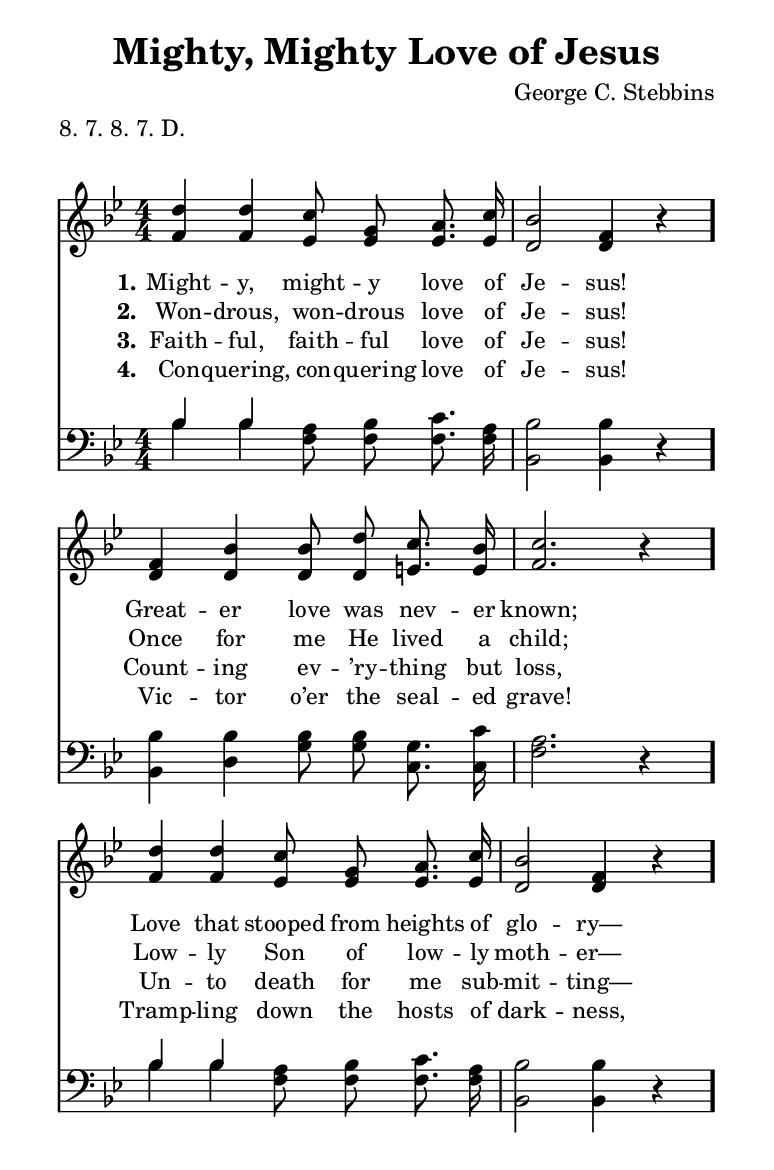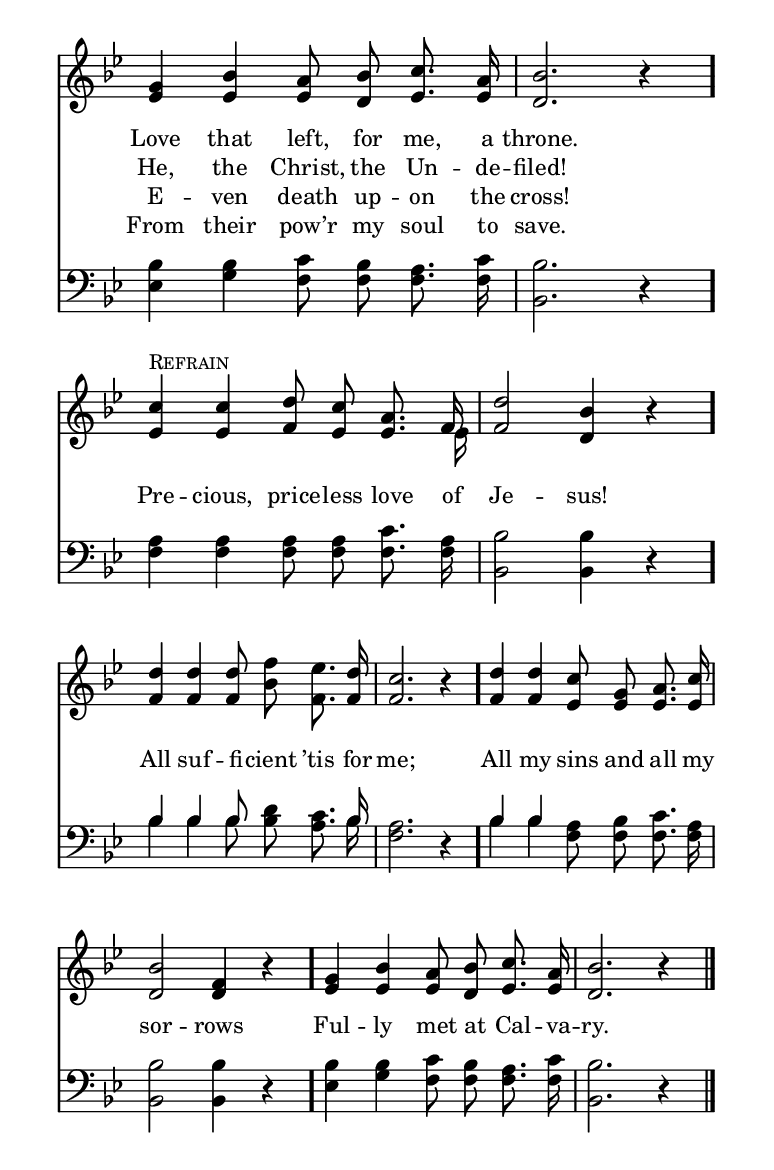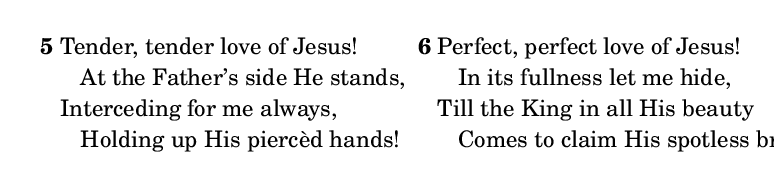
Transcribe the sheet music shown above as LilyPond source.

\include "common/global.ily"
\paper {
  \include "common/paper.ily"
}

\header{
  %gospel
  hymnnumber = "240"
  title = "Mighty, Mighty Love of Jesus" % not found at hymnary.org
  tunename = ""
  meter = "8. 7. 8. 7. D."
  poet = "" % not found at hymnary.org
  composer = "George C. Stebbins"
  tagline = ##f
}

global = {
  \include "common/overrides.ily"
  \override Staff.TimeSignature.style = #'numbered
  \time 4/4
  \override Score.MetronomeMark.transparent = ##t % hide all fermata changes too
  \tempo 4=80
  \key bes \major
  \autoBeamOff
}

patternA = { c4 c c8 c c8. c16 | c2 c4 c4 }
patternB = { c4 c c8 c c8. c16 | c2. c4 }

notesSoprano = {
\global
\relative c'' {

  \changePitch \patternA { d d c g a c | bes f r }
  \changePitch \patternB { f bes bes d c bes | c r }
  \changePitch \patternA { d d c g a c | bes f r }
  \changePitch \patternB { g bes a bes c a | bes r }
  \eogbreak

  << s^\markup { \small \caps "Refrain" }
  \changePitch \patternA { c c d c a f | d' bes r } >>
  \changePitch \patternB { d d d f ees d | c r }
  \changePitch \patternA { d d c g a c | bes f r }
  \changePitch \patternB { g bes a bes c a | bes r }

  \bar "|."

}
}

notesAlto = {
\global
\relative e' {

  \changePitch \patternA { f f ees ees ees ees | d d r }
  \changePitch \patternB { d d d d e e | f r }
  \changePitch \patternA { f f ees ees ees ees | d d r }
  \changePitch \patternB { ees ees ees d ees ees | d r }

  \changePitch \patternA { ees ees f ees ees ees | f d r }
  \changePitch \patternB { f f f bes f f | f r }
  \changePitch \patternA { f f ees ees ees ees | d d r }
  \changePitch \patternB { ees ees ees d ees ees | d r }

}
}

notesTenor = {
\global
\relative a {

  \changePitch \patternA { bes bes a bes c a | bes bes r }
  \changePitch \patternB { bes bes bes bes g c | a r }
  \changePitch \patternA { bes bes a bes c a | bes bes r }
  \changePitch \patternB { bes bes c bes a c | bes r }

  \changePitch \patternA { a a a a c a | bes bes r }
  \changePitch \patternB { bes bes bes d c bes | a r }
  \changePitch \patternA { bes bes a bes c a | bes bes r }
  \changePitch \patternB { bes bes c bes a c | bes r }

}
}

notesBass = {
\global
\relative f {

  \changePitch \patternA { bes bes f f f f | bes, bes r }
  \changePitch \patternB { bes d g g c, c | f r }
  \changePitch \patternA { bes bes f f f f | bes, bes r }
  \changePitch \patternB { ees g f f f f | bes, r }

  \changePitch \patternA { f' f f f f f | bes, bes r }
  \changePitch \patternB { bes' bes bes bes a bes | f r }
  \changePitch \patternA { bes bes f f f f | bes, bes r }
  \changePitch \patternB { ees g f f f f | bes, r }

}
}

Refrain = \lyricmode {

Pre -- cious, price -- less love of Je -- sus! \bar "."
All suf -- fi -- cient ’tis for me; \bar "."
All my sins and all my sor -- rows \bar "."
Ful -- ly met at Cal -- va -- ry. \bar "."

}

wordsA = \lyricmode {
\set stanza = "1."

Might -- y, might -- y love of Je -- sus! \bar "."
Great -- er love was nev -- er known; \bar "."
Love that stooped from heights of glo -- ry— \bar "."
Love that left, for me, a throne. \bar "." % blue book oddly removes comma after `left`

}

wordsB = \lyricmode {
\set stanza = "2."

Won -- drous, won -- drous love of Je -- sus!
Once for me He lived a child;
Low -- ly Son of low -- ly moth -- er—
He, the Christ, the Un -- de -- filed!

\Refrain

}

wordsC = \lyricmode {
\set stanza = "3."

Faith -- ful, faith -- ful love of Je -- sus!
Count -- ing ev -- ’ry -- thing but loss,
Un -- to death for me sub -- mit -- ting—
E -- ven death up -- on the cross!

}

wordsD = \lyricmode {
\set stanza = "4."

Con -- quering, con -- quering love of Je -- sus!
Vic -- tor o’er the seal -- ed grave!
Tramp -- ling down the hosts of dark -- ness,
From their pow’r my soul to save.

}

wordsE = \markuplist {

\line { Tender, tender love of Jesus! }
\line { { \hspace #2 } At the Father’s side He stands, }
\line { Interceding for me always, }
\line { { \hspace #2 } Holding up His piercèd hands! }

}

wordsF = \markuplist {

\line { Perfect, perfect love of Jesus! }
\line { { \hspace #2 } In its fullness let me hide, }
\line { Till the King in all His beauty }
\line { { \hspace #2 } Comes to claim His spotless bride. }

}

\score {
  \context ChoirStaff <<
    \context Staff = upper <<
      \set Staff.autoBeaming = ##f
      \set ChoirStaff.systemStartDelimiter = #'SystemStartBar
      \set ChoirStaff.printPartCombineTexts = ##f
      \partcombine #'(2 . 11) \notesSoprano \notesAlto
      \context NullVoice = sopranos { \voiceOne << \notesSoprano >> }
      \context Lyrics = one   \lyricsto sopranos \wordsA
      \context Lyrics = two   \lyricsto sopranos \wordsB
      \context Lyrics = three \lyricsto sopranos \wordsC
      \context Lyrics = four  \lyricsto sopranos \wordsD
    >>
    \context Staff = men <<
      \set Staff.autoBeaming = ##f
      \clef bass
      \set ChoirStaff.printPartCombineTexts = ##f
      \partcombine #'(2 . 11) \notesTenor \notesBass
    >>
  >>
  \layout {
    \include "common/layout.ily"
  }
  #(cond ((ly:get-option 'eog-midi-permitted) #{ \midi{
    \include "common/midi.ily"
  } #}))
}

\markup { \vcenter \column {
  \vspace #1
  \fill-line {
    \null
    \line{ \bold 5 \column { \wordsE } }
    \null
    \line{ \bold 6 \column { \wordsF } }
    \null
  }
} }

\version "2.19.49"  % necessary for upgrading to future LilyPond versions.

% vi:set et ts=2 sw=2 ai nocindent syntax=lilypond:
